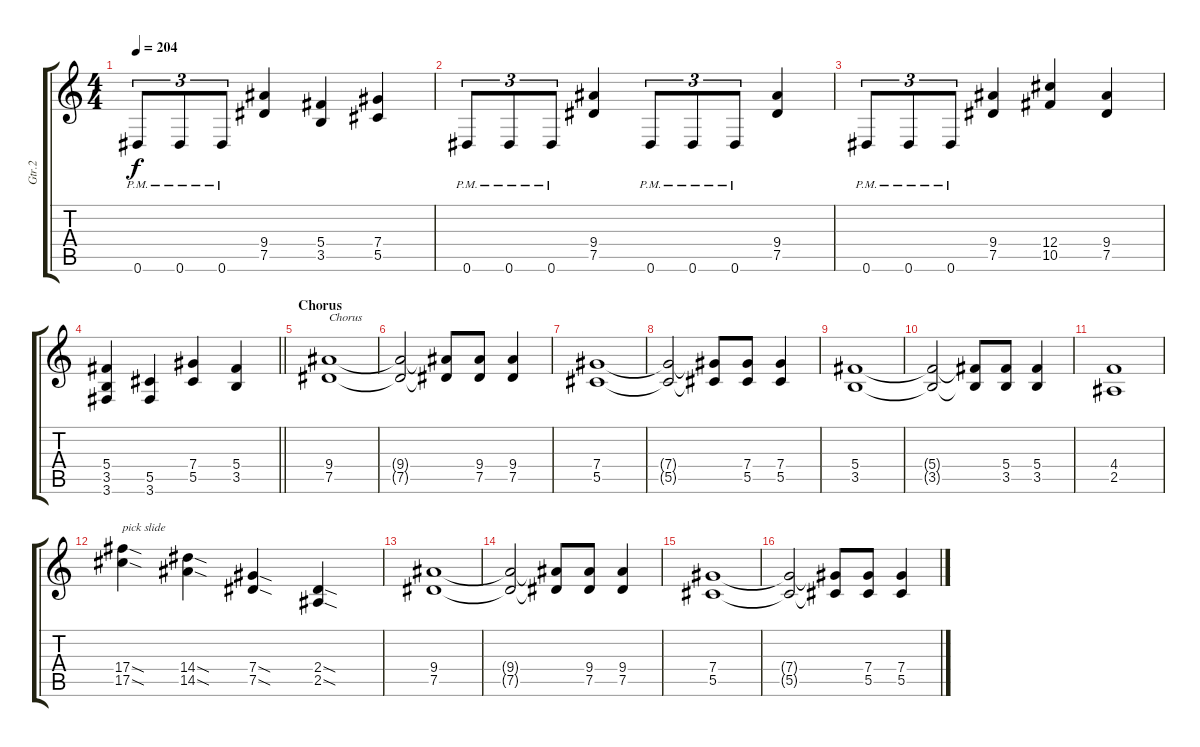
\track ("Gtr.2" "Gtr.2") {instrument distortionguitar}
\staff {score tabs}
\tuning (Eb4 Bb3 Gb3 Db3 Ab2 Eb2) {hide}
\ts (4 4)
\tempo 204
\clef g2
\ks c
0.6{pm}.8{tu (3 2) dy f} 0.6{pm}.8{tu (3 2)} 0.6{pm}.8{tu (3 2)} (9.4 7.5).4 (5.4 3.5).4 (7.4 5.5).4 |
0.6{pm}.8{tu (3 2)} 0.6{pm}.8{tu (3 2)} 0.6{pm}.8{tu (3 2)} (9.4 7.5).4 0.6{pm}.8{tu (3 2)} 0.6{pm}.8{tu (3 2)} 0.6{pm}.8{tu (3 2)} (9.4 7.5).4 |
0.6{pm}.8{tu (3 2)} 0.6{pm}.8{tu (3 2)} 0.6{pm}.8{tu (3 2)} (9.4 7.5).4 (12.4 10.5).4 (9.4 7.5).4 |
\barLineRight lightlight
(5.4 3.5 3.6).4 (5.5 3.6).4 (7.4 5.5).4 (5.4 3.5).4 |
\section ("" "Chorus")
(9.4 7.5).1{txt "Chorus"} |
(9.4{t} 7.5{t}).2 (9.4{t} 7.5{t}).8 (9.4 7.5).8 (9.4 7.5).4 |
(7.4 5.5).1 |
(7.4{t} 5.5{t}).2 (7.4{t} 5.5{t}).8 (7.4 5.5).8 (7.4 5.5).4 |
(5.4 3.5).1 |
(5.4{t} 3.5{t}).2 (5.4{t} 3.5{t}).8 (5.4 3.5).8 (5.4 3.5).4 |
(4.4 2.5).1 |
(17.4{sod} 17.5{sod}).4{txt "pick slide"} (14.4{sod} 14.5{sod}).4 (7.4{sod} 7.5{sod}).4 (2.4{sod} 2.5{sod}).4 |
(9.4 7.5).1 |
(9.4{t} 7.5{t}).2 (9.4{t} 7.5{t}).8 (9.4 7.5).8 (9.4 7.5).4 |
(7.4 5.5).1 |
(7.4{t} 5.5{t}).2 (7.4{t} 5.5{t}).8 (7.4 5.5).8 (7.4 5.5).4
